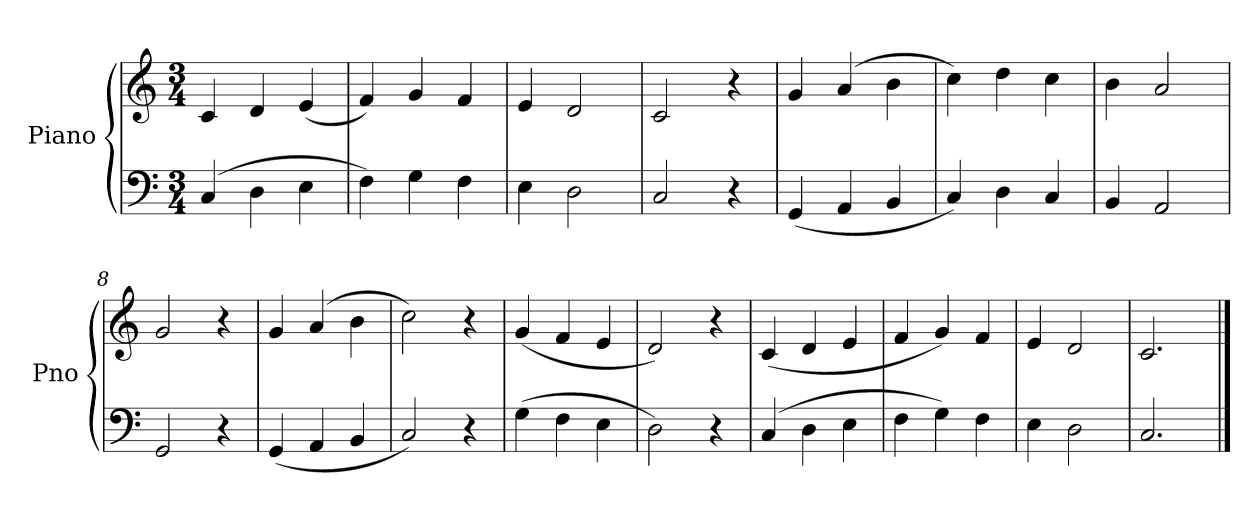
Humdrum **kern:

**kern	**kern
*part2	*part1
*staff2	*staff1
*I"Piano	*I"Piano
*I'Pno	*I'Pno
*clefF4	*clefG2
*k[]	*k[]
*M3/4	*M3/4
*MM96	*MM96
=1	=1
(4C/	4c/
4D\	4d/
4E\	(4e/
=2	=2
4F\)	4f/)
4G\	4g/
4F\	4f/
=3	=3
4E\	4e/
2D\	2d/
=4	=4
2C/	2c/
4r	4r
=5	=5
(4GG/	4g/
4AA/	(4a/
4BB/	4b\
=6	=6
4C/)	4cc\)
4D\	4dd\
4C/	4cc\
=7	=7
4BB/	4b\
2AA/	2a/
=8	=8
2GG/	2g/
4r	4r
!!LO:LB:g=z
=9	=9
(4GG/	4g/
4AA/	(4a/
4BB/	4b\
=10	=10
2C/)	2cc\)
4r	4r
=11	=11
(4G\	(4g/
4F\	4f/
4E\	4e/
=12	=12
2D\)	2d/)
4r	4r
=13	=13
(4C/	(4c/
4D\	4d/
4E\	4e/
=14	=14
4F\	4f/
4G\)	4g/)
4F\	4f/
=15	=15
4E\	4e/
2D\	2d/
=16	=16
2.C/	2.c/
==	==
*-	*-
